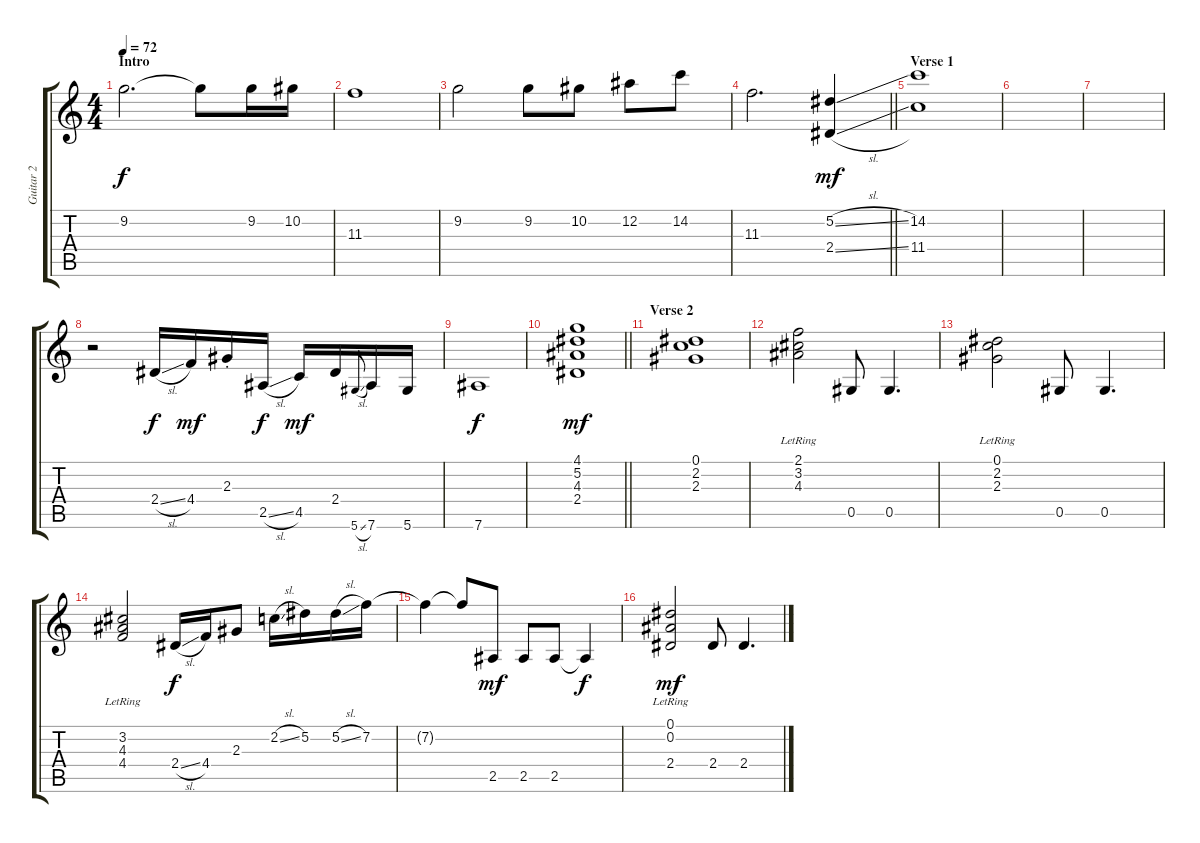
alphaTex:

\track ("Guitar 2" "Guitar 2") {instrument electricguitarjazz}
\staff {score tabs}
\tuning (Eb4 Bb3 Gb3 Db3 Ab2 Eb2) {hide}
\ts (4 4)
\section ("" "Intro")
\tempo 72
\clef g2
\ks c
9.2.2{d dy f instrument electricguitarjazz} 9.2{t}.8 9.2.16 10.2.16 |
11.3.1 |
9.2.2 9.2.8 10.2.8 12.2.8 14.2.8 |
\barLineRight lightlight
11.3.2{d} (5.2{sl} 2.4{sl}).4{dy mf} |
\section ("" "Verse 1")
(14.2 11.4).1 |
|
|
r.2 2.4{sl}.16{dy f} 4.4.16{dy mf} 2.3{st}.16 2.5{sl}.16{dy f} 4.5.16{dy mf} 2.4.16 5.6{sl}.8{gr onbeat} 7.6.16 5.6.16 |
7.6.1{dy f} |
\barLineRight lightlight
(4.1 5.2 4.3 2.4).1{dy mf} |
\section ("" "Verse 2")
(0.1 2.2 2.3).1 |
(2.1{lr} 3.2{lr} 4.3{lr}).2 0.5.8 0.5.4{d} |
(0.1{lr} 2.2{lr} 2.3{lr}).2 0.5.8 0.5.4{d} |
(3.2{lr} 4.3{lr} 4.4).2 2.4{sl}.16{dy f} 4.4.16 2.3.8 2.2{sl}.16 5.2.16 5.2{sl}.16 7.2.16 |
7.2{t}.4 7.2{t}.8 2.5.8{dy mf} 2.5.8 2.5.8 2.5{t}.4{dy f} |
(0.1{lr} 0.2{lr} 2.4{lr}).2{dy mf} 2.4.8 2.4.4{d}
